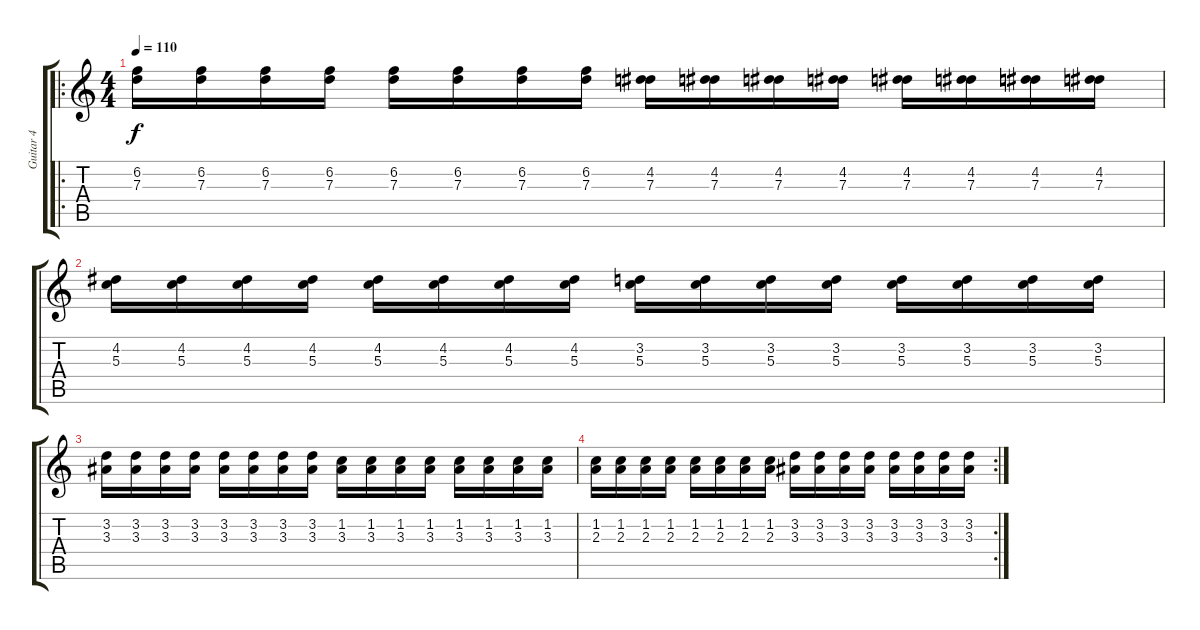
\track ("Guitar 4" "Guitar 4") {instrument acousticguitarsteel}
\staff {score tabs}
\tuning (E4 B3 G3 D3 A2 E2) {hide}
\ro
\ts (4 4)
\tempo 110
\clef g2
\ks c
(6.2 7.3).16{dy f} (6.2 7.3).16 (6.2 7.3).16 (6.2 7.3).16 (6.2 7.3).16 (6.2 7.3).16 (6.2 7.3).16 (6.2 7.3).16 (4.2 7.3).16 (4.2 7.3).16 (4.2 7.3).16 (4.2 7.3).16 (4.2 7.3).16 (4.2 7.3).16 (4.2 7.3).16 (4.2 7.3).16 |
(4.2 5.3).16 (4.2 5.3).16 (4.2 5.3).16 (4.2 5.3).16 (4.2 5.3).16 (4.2 5.3).16 (4.2 5.3).16 (4.2 5.3).16 (3.2 5.3).16 (3.2 5.3).16 (3.2 5.3).16 (3.2 5.3).16 (3.2 5.3).16 (3.2 5.3).16 (3.2 5.3).16 (3.2 5.3).16 |
(3.2 3.3).16 (3.2 3.3).16 (3.2 3.3).16 (3.2 3.3).16 (3.2 3.3).16 (3.2 3.3).16 (3.2 3.3).16 (3.2 3.3).16 (1.2 3.3).16 (1.2 3.3).16 (1.2 3.3).16 (1.2 3.3).16 (1.2 3.3).16 (1.2 3.3).16 (1.2 3.3).16 (1.2 3.3).16 |
\rc 2
(1.2 2.3).16 (1.2 2.3).16 (1.2 2.3).16 (1.2 2.3).16 (1.2 2.3).16 (1.2 2.3).16 (1.2 2.3).16 (1.2 2.3).16 (3.2 3.3).16 (3.2 3.3).16 (3.2 3.3).16 (3.2 3.3).16 (3.2 3.3).16 (3.2 3.3).16 (3.2 3.3).16 (3.2 3.3).16
